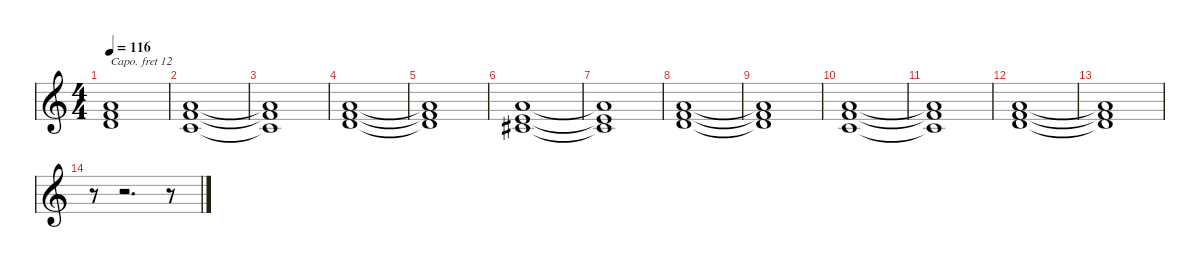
\defaultSystemsLayout 4
\hideDynamics
\bracketExtendMode nobrackets
\singleTrackTrackNamePolicy hidden
\multiTrackTrackNamePolicy hidden
\firstSystemTrackNameMode fullname
\firstSystemTrackNameOrientation horizontal
\otherSystemsTrackNameOrientation horizontal
\track ("Organ" "org.") {instrument drawbarorgan}
\staff {score}
\capo 12
\tuning (E4 B3 G3 D3 A2 E2)
\ts (4 4)
\tempo 116
\clef g2
\ks c
(2.3{t} 3.4{t} 5.5{t}).1{dy f beam Up} |
(2.3 3.4 3.5).1{beam Up} |
(2.3{t} 3.4{t} 3.5{t}).1{beam Up} |
(2.3 3.4 5.5).1{beam Up} |
(2.3{t} 3.4{t} 5.5{t}).1{beam Up} |
(2.3 2.4 4.5{acc #}).1{beam Up} |
(2.3{t} 2.4{t} 4.5{t acc #}).1{beam Up} |
(2.3 3.4 5.5).1{beam Up} |
(2.3{t} 3.4{t} 5.5{t}).1{beam Up} |
(2.3 3.4 3.5).1{beam Up} |
(2.3{t} 3.4{t} 3.5{t}).1{beam Up} |
(2.3 3.4 5.5).1{beam Up} |
(2.3{t} 3.4{t} 5.5{t}).1{beam Up} |
r.8{beam Down} r.2{d beam Down} r.8{beam Down}
